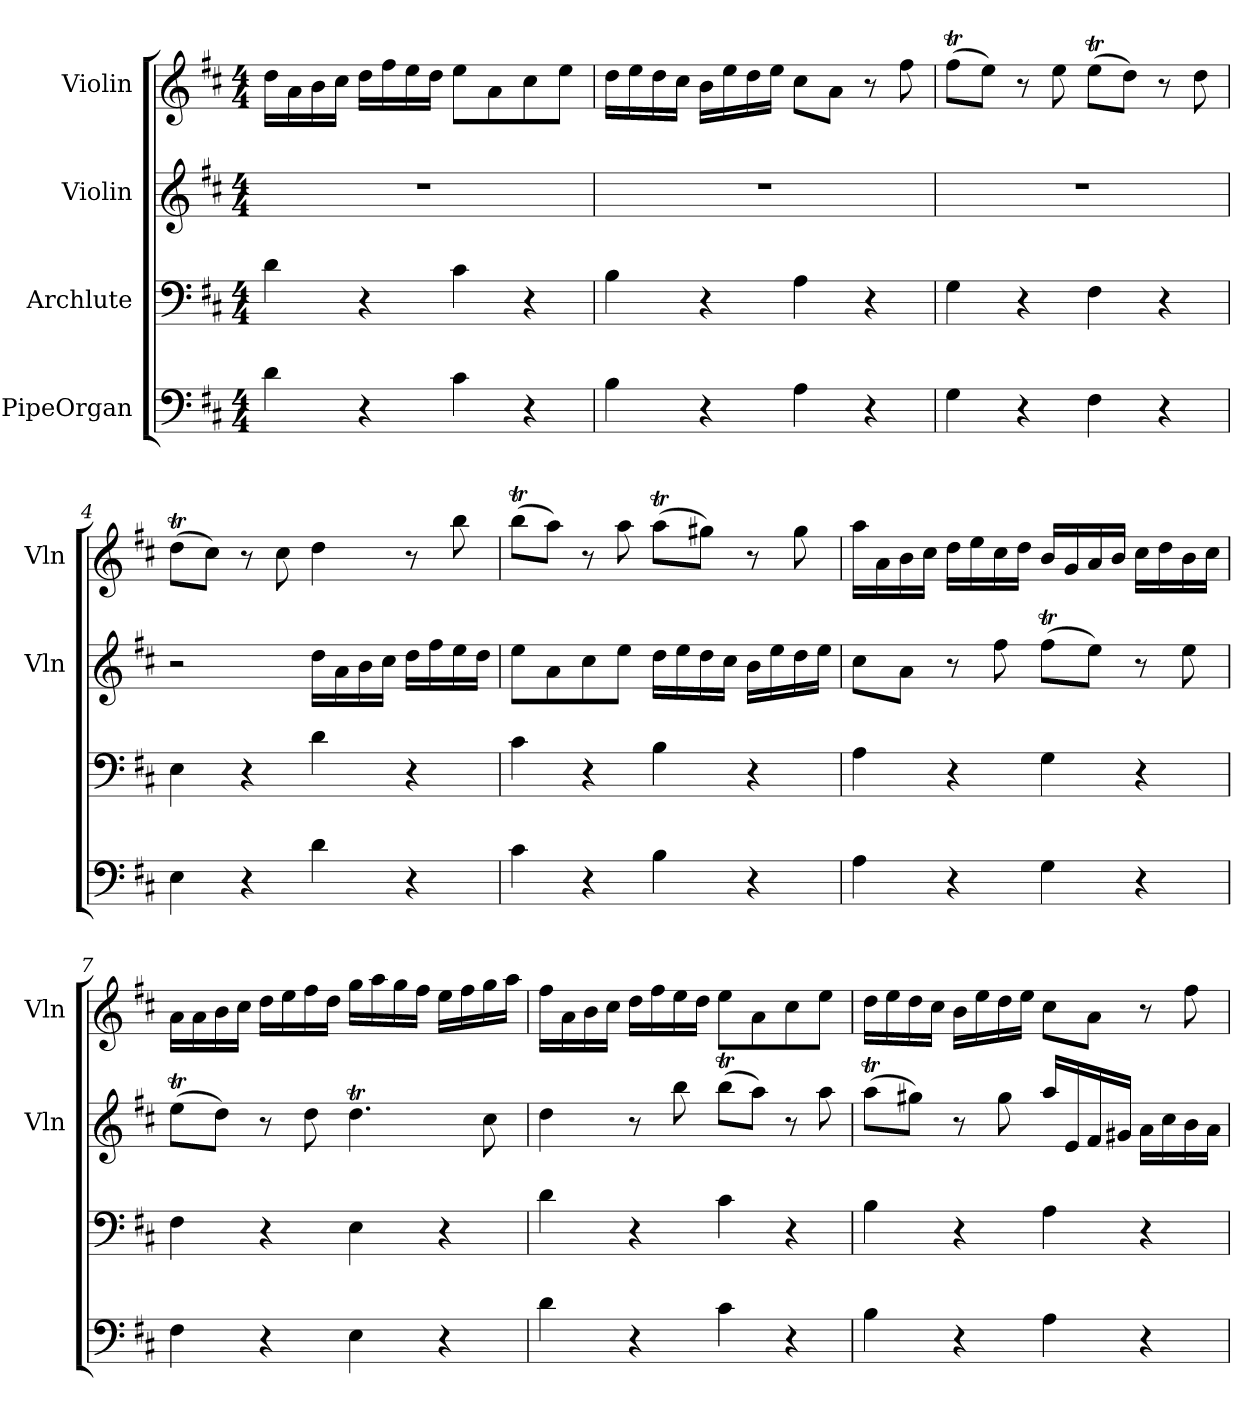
**kern	**kern	**kern	**kern
*part4	*part3	*part2	*part1
*staff4	*staff3	*staff2	*staff1
*I"PipeOrgan	*I"Archlute	*I"Violin	*I"Violin
*	*	*I'Vln	*I'Vln
*clefF4	*clefF4	*clefG2	*clefG2
*k[f#c#]	*k[f#c#]	*k[f#c#]	*k[f#c#]
*D:	*D:	*D:	*D:
*M4/4	*M4/4	*M4/4	*M4/4
*MM50	*MM50	*MM50	*MM50
=1	=1	=1	=1
4d\	4d\	1r	16dd\LL
.	.	.	16a\
.	.	.	16b\
.	.	.	16cc#\JJ
4r	4r	.	16dd\LL
.	.	.	16ff#\
.	.	.	16ee\
.	.	.	16dd\JJ
4c#\	4c#\	.	8ee\L
.	.	.	8a\
4r	4r	.	8cc#\
.	.	.	8ee\J
=2	=2	=2	=2
4B\	4B\	1r	16dd\LL
.	.	.	16ee\
.	.	.	16dd\
.	.	.	16cc#\JJ
4r	4r	.	16b\LL
.	.	.	16ee\
.	.	.	16dd\
.	.	.	16ee\JJ
4A\	4A\	.	8cc#\L
.	.	.	8a\J
4r	4r	.	8r
.	.	.	8ff#\
=3	=3	=3	=3
4G\	4G\	1r	(8ff#t\L
.	.	.	8ee\J)
4r	4r	.	8r
.	.	.	8ee\
4F#\	4F#\	.	(8eeT\L
.	.	.	8dd\J)
4r	4r	.	8r
.	.	.	8dd\
=4	=4	=4	=4
4E\	4E\	2r	(8ddT\L
.	.	.	8cc#\J)
4r	4r	.	8r
.	.	.	8cc#\
4d\	4d\	16dd\LL	4dd\
.	.	16a\	.
.	.	16b\	.
.	.	16cc#\JJ	.
4r	4r	16dd\LL	8r
.	.	16ff#\	.
.	.	16ee\	8bb\
.	.	16dd\JJ	.
=5	=5	=5	=5
4c#\	4c#\	8ee\L	(8bbT\L
.	.	8a\	8aa\J)
4r	4r	8cc#\	8r
.	.	8ee\J	8aa\
4B\	4B\	16dd\LL	(8aaT\L
.	.	16ee\	.
.	.	16dd\	8gg#X\J)
.	.	16cc#\JJ	.
4r	4r	16b\LL	8r
.	.	16ee\	.
.	.	16dd\	8gg#\
.	.	16ee\JJ	.
=6	=6	=6	=6
4A\	4A\	8cc#\L	16aa\LL
.	.	.	16a\
.	.	8a\J	16b\
.	.	.	16cc#\JJ
4r	4r	8r	16dd\LL
.	.	.	16ee\
.	.	8ff#\	16cc#\
.	.	.	16dd\JJ
4G\	4G\	(8ff#t\L	16b/LL
.	.	.	16g/
.	.	8ee\J)	16a/
.	.	.	16b/JJ
4r	4r	8r	16cc#\LL
.	.	.	16dd\
.	.	8ee\	16b\
.	.	.	16cc#\JJ
=7	=7	=7	=7
4F#\	4F#\	(8eeT\L	16a\LL
.	.	.	16a\
.	.	8dd\J)	16b\
.	.	.	16cc#\JJ
4r	4r	8r	16dd\LL
.	.	.	16ee\
.	.	8dd\	16ff#\
.	.	.	16dd\JJ
4E\	4E\	4.ddT\	16gg\LL
.	.	.	16aa\
.	.	.	16gg\
.	.	.	16ff#\JJ
4r	4r	.	16ee\LL
.	.	.	16ff#\
.	.	8cc#\	16gg\
.	.	.	16aa\JJ
=8	=8	=8	=8
4d\	4d\	4dd\	16ff#\LL
.	.	.	16a\
.	.	.	16b\
.	.	.	16cc#\JJ
4r	4r	8r	16dd\LL
.	.	.	16ff#\
.	.	8bb\	16ee\
.	.	.	16dd\JJ
4c#\	4c#\	(8bbT\L	8ee\L
.	.	8aa\J)	8a\
4r	4r	8r	8cc#\
.	.	8aa\	8ee\J
=9	=9	=9	=9
4B\	4B\	(8aaT\L	16dd\LL
.	.	.	16ee\
.	.	8gg#X\J)	16dd\
.	.	.	16cc#\JJ
4r	4r	8r	16b\LL
.	.	.	16ee\
.	.	8gg#\	16dd\
.	.	.	16ee\JJ
4A\	4A\	16aa/LL	8cc#\L
.	.	16e/	.
.	.	16f#/	8a\J
.	.	16g#X/JJ	.
4r	4r	16a\LL	8r
.	.	16cc#\	.
.	.	16b\	8ff#\
.	.	16a\JJ	.
=	=	=	=
*-	*-	*-	*-
